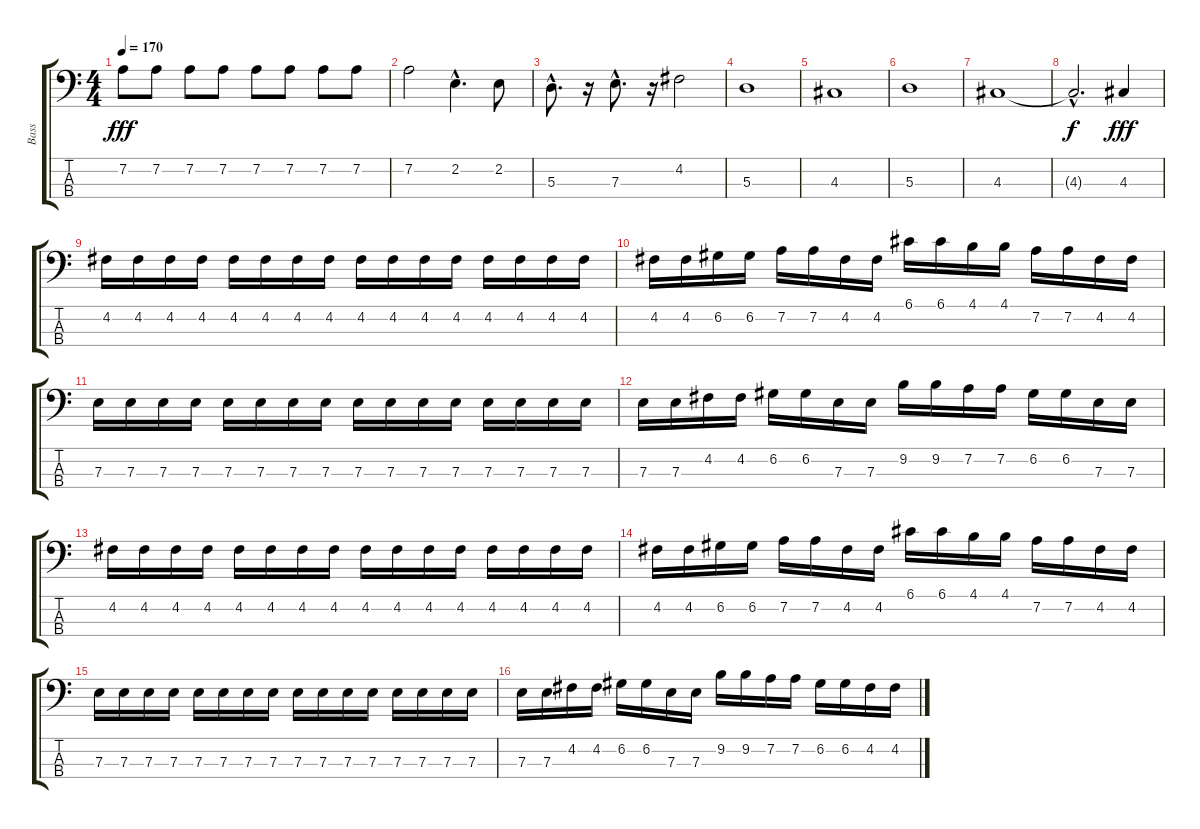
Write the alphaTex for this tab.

\track ("Bass" "Bass") {instrument electricbasspick}
\staff {score tabs}
\tuning (G2 D2 A1 E1) {hide}
\ts (4 4)
\tempo 170
\clef f4
\ks c
7.2.8{dy fff} 7.2.8 7.2.8 7.2.8 7.2.8 7.2.8 7.2.8 7.2.8 |
7.2.2 2.2{hac}.4{d} 2.2.8 |
5.3{hac}.8{d} r.16 7.3{hac}.8{d} r.16 4.2.2 |
5.3.1 |
4.3.1 |
5.3.1 |
4.3.1 |
4.3{hac t}.2{d dy f} 4.3.4{dy fff} |
4.2.16 4.2.16 4.2.16 4.2.16 4.2.16 4.2.16 4.2.16 4.2.16 4.2.16 4.2.16 4.2.16 4.2.16 4.2.16 4.2.16 4.2.16 4.2.16 |
4.2.16 4.2.16 6.2.16 6.2.16 7.2.16 7.2.16 4.2.16 4.2.16 6.1.16 6.1.16 4.1.16 4.1.16 7.2.16 7.2.16 4.2.16 4.2.16 |
7.3.16 7.3.16 7.3.16 7.3.16 7.3.16 7.3.16 7.3.16 7.3.16 7.3.16 7.3.16 7.3.16 7.3.16 7.3.16 7.3.16 7.3.16 7.3.16 |
7.3.16 7.3.16 4.2.16 4.2.16 6.2.16 6.2.16 7.3.16 7.3.16 9.2.16 9.2.16 7.2.16 7.2.16 6.2.16 6.2.16 7.3.16 7.3.16 |
4.2.16 4.2.16 4.2.16 4.2.16 4.2.16 4.2.16 4.2.16 4.2.16 4.2.16 4.2.16 4.2.16 4.2.16 4.2.16 4.2.16 4.2.16 4.2.16 |
4.2.16 4.2.16 6.2.16 6.2.16 7.2.16 7.2.16 4.2.16 4.2.16 6.1.16 6.1.16 4.1.16 4.1.16 7.2.16 7.2.16 4.2.16 4.2.16 |
7.3.16 7.3.16 7.3.16 7.3.16 7.3.16 7.3.16 7.3.16 7.3.16 7.3.16 7.3.16 7.3.16 7.3.16 7.3.16 7.3.16 7.3.16 7.3.16 |
7.3.16 7.3.16 4.2.16 4.2.16 6.2.16 6.2.16 7.3.16 7.3.16 9.2.16 9.2.16 7.2.16 7.2.16 6.2.16 6.2.16 4.2.16 4.2.16
